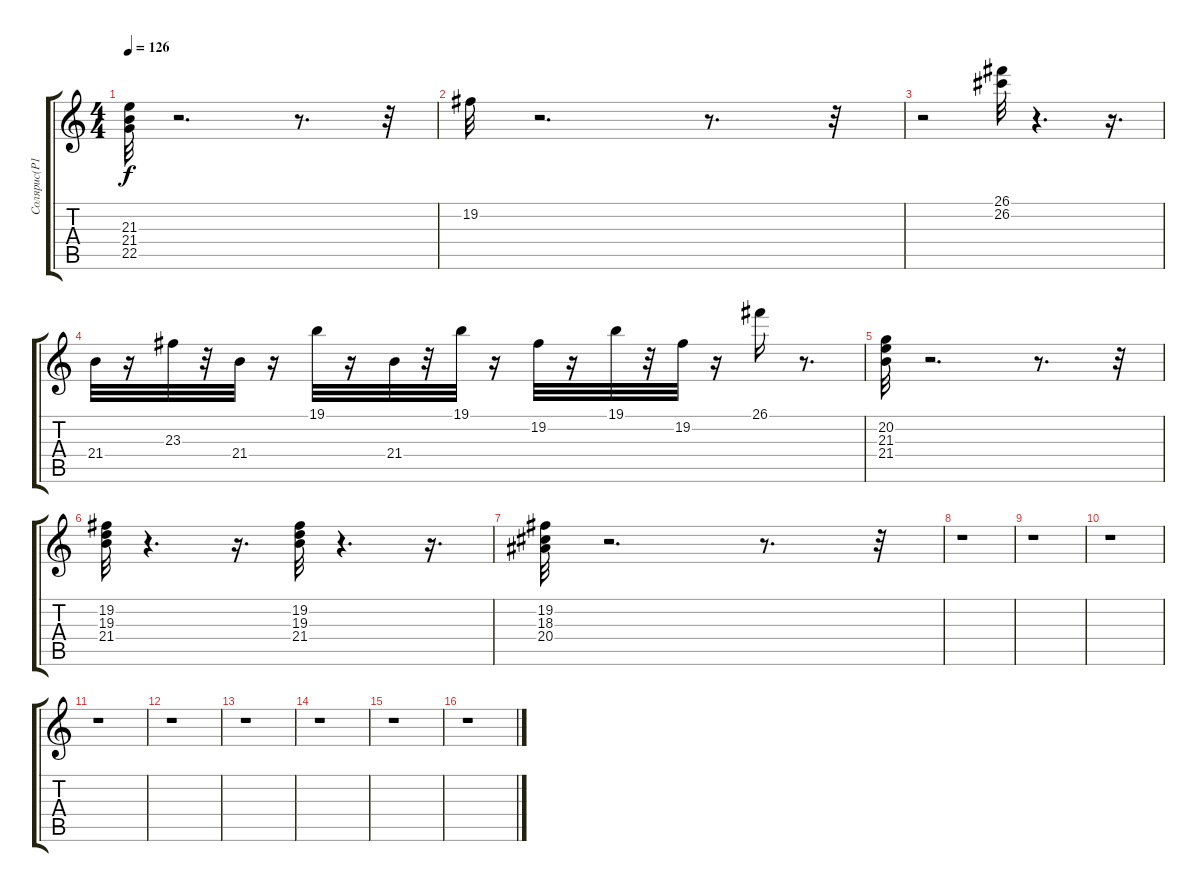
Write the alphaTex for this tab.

\track ("Солярис(Р199)" "Солярис(Р1") {instrument pad7halo}
\staff {score tabs}
\tuning (E4 B3 G3 D3 A2 E2) {hide}
\ts (4 4)
\tempo 126
\clef g2
\ks c
(21.3 21.4 22.5).32{dy f} r.2{d} r.8{d} r.32 |
19.2.32 r.2{d} r.8{d} r.32 |
r.2 (26.1 26.2).32 r.4{d} r.16{d} |
21.4.32 r.16 23.3.32 r.32 21.4.32 r.16 19.1.32 r.16 21.4.32 r.32 19.1.32 r.16 19.2.32 r.16 19.1.32 r.32 19.2.32 r.16 26.1.16 r.8{d} |
(20.2 21.3 21.4).32 r.2{d} r.8{d} r.32 |
(19.2 19.3 21.4).32 r.4{d} r.16{d} (19.2 19.3 21.4).32 r.4{d} r.16{d} |
(19.2 18.3 20.4).32 r.2{d} r.8{d} r.32 |
r.1 |
r.1 |
r.1 |
r.1 |
r.1 |
r.1 |
r.1 |
r.1 |
r.1
